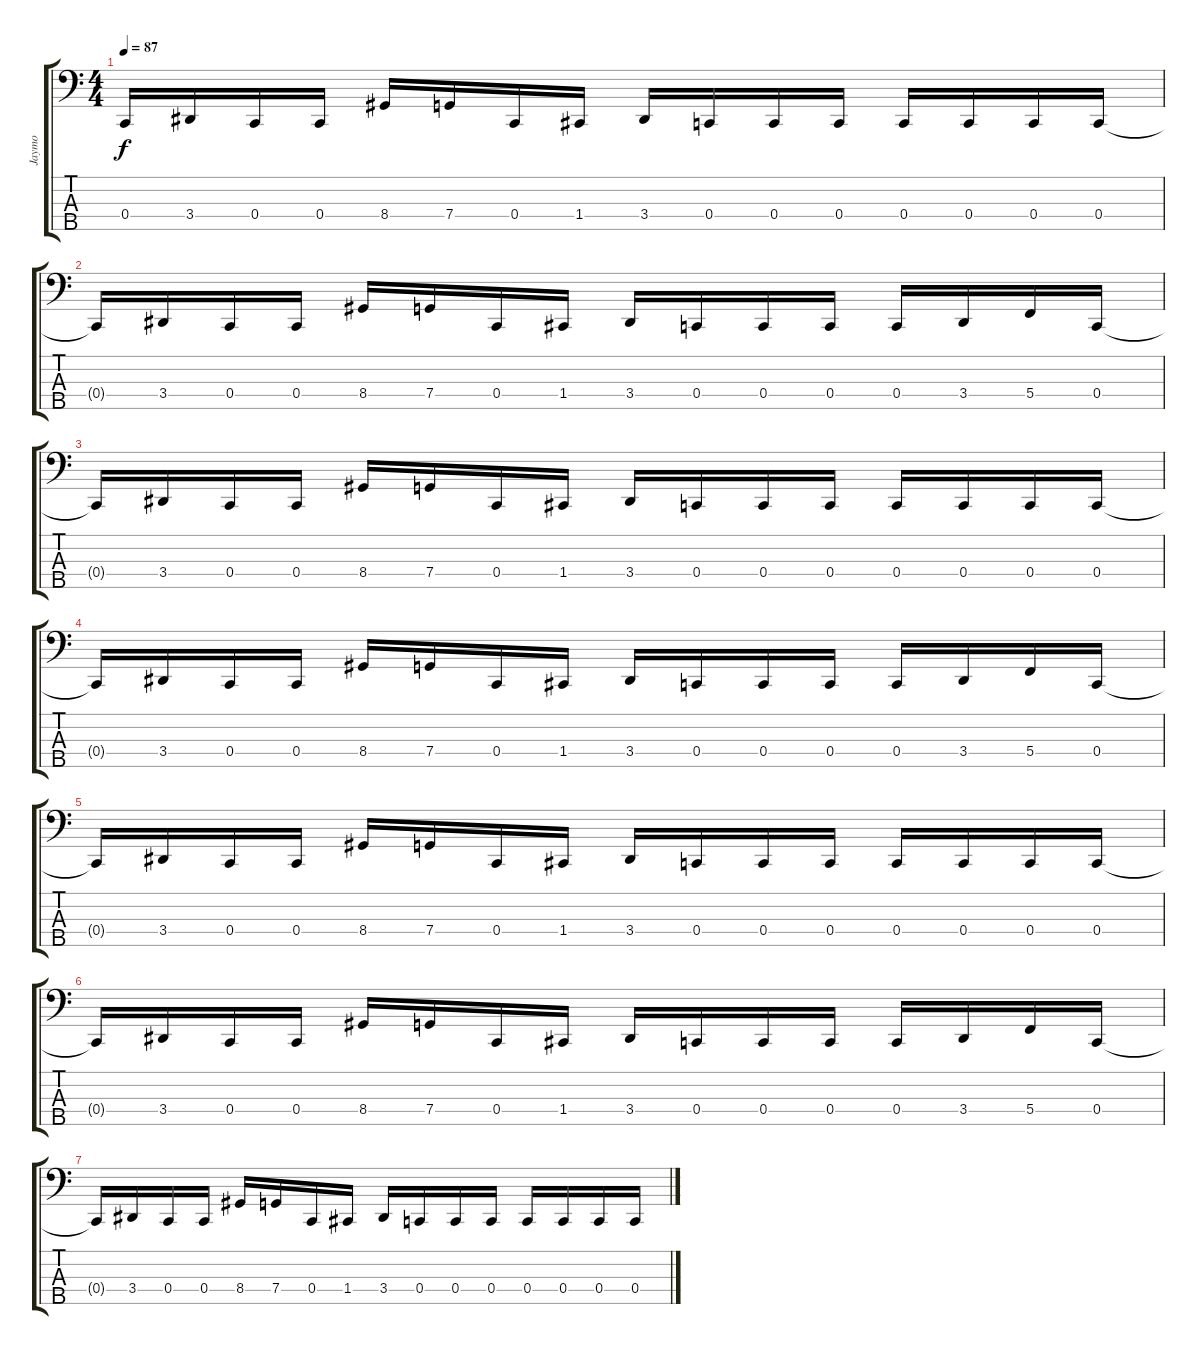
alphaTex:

\track ("Jaymo" "Jaymo") {instrument electricbassfinger}
\staff {score tabs}
\tuning (F2 C2 G1 C1 A0) {hide}
\ts (4 4)
\tempo 87
\clef f4
\ks c
0.4{t}.16{dy f} 3.4.16 0.4.16 0.4.16 8.4.16 7.4.16 0.4.16 1.4.16 3.4.16 0.4.16 0.4.16 0.4.16 0.4.16 0.4.16 0.4.16 0.4.16 |
0.4{t}.16 3.4.16 0.4.16 0.4.16 8.4.16 7.4.16 0.4.16 1.4.16 3.4.16 0.4.16 0.4.16 0.4.16 0.4.16 3.4.16 5.4.16 0.4.16 |
0.4{t}.16 3.4.16 0.4.16 0.4.16 8.4.16 7.4.16 0.4.16 1.4.16 3.4.16 0.4.16 0.4.16 0.4.16 0.4.16 0.4.16 0.4.16 0.4.16 |
0.4{t}.16 3.4.16 0.4.16 0.4.16 8.4.16 7.4.16 0.4.16 1.4.16 3.4.16 0.4.16 0.4.16 0.4.16 0.4.16 3.4.16 5.4.16 0.4.16 |
0.4{t}.16 3.4.16 0.4.16 0.4.16 8.4.16 7.4.16 0.4.16 1.4.16 3.4.16 0.4.16 0.4.16 0.4.16 0.4.16 0.4.16 0.4.16 0.4.16 |
0.4{t}.16 3.4.16 0.4.16 0.4.16 8.4.16 7.4.16 0.4.16 1.4.16 3.4.16 0.4.16 0.4.16 0.4.16 0.4.16 3.4.16 5.4.16 0.4.16 |
0.4{t}.16 3.4.16 0.4.16 0.4.16 8.4.16 7.4.16 0.4.16 1.4.16 3.4.16{txt ""} 0.4.16 0.4.16 0.4.16 0.4.16 0.4.16 0.4.16 0.4.16
